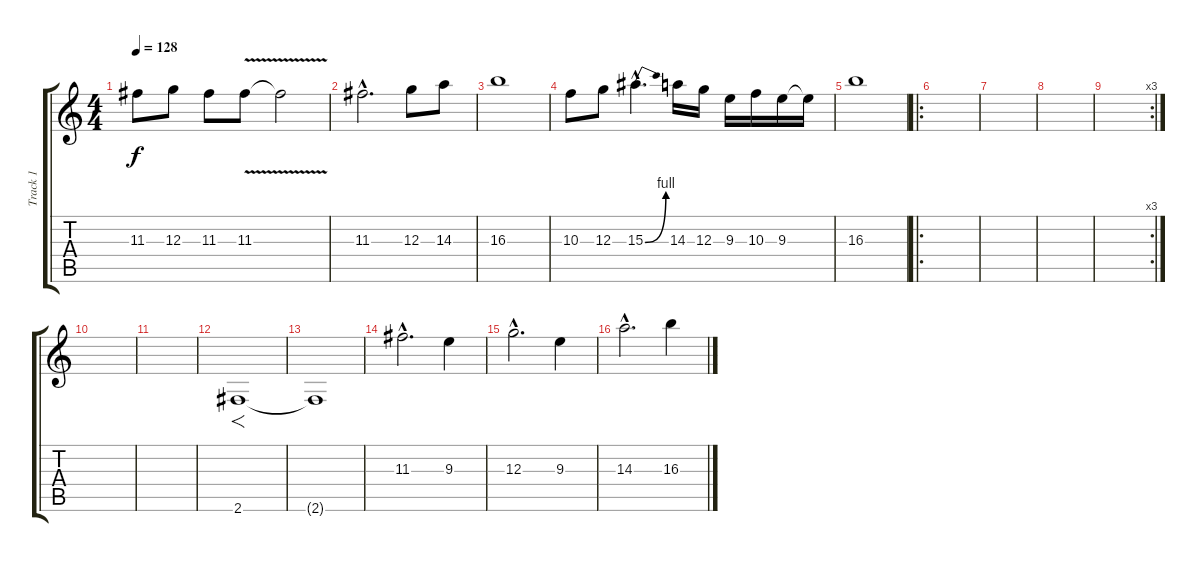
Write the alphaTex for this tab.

\track ("Track 1" "Track 1") {instrument overdrivenguitar}
\staff {score tabs}
\tuning (E4 B3 G3 D3 A2 E2) {hide}
\ts (4 4)
\tempo 128
\clef g2
\ks c
11.3.8{dy f} 12.3.8 11.3.8 11.3{v}.8 11.3{t}.2 |
11.3{hac}.2{d} 12.3.8 14.3.8 |
16.3.1 |
10.3.8 12.3.8 15.3{be (bend 0 0 60 4) hac}.4{d} 14.3.16 12.3.16 9.3.16 10.3.16 9.3.16 9.3{t}.16 |
16.3.1 |
\ro
|
|
|
\rc 3
|
|
|
2.6.1{f} |
2.6{t}.1 |
11.3{hac}.2{d} 9.3.4 |
12.3{hac}.2{d} 9.3.4 |
14.3{hac}.2{d} 16.3.4
